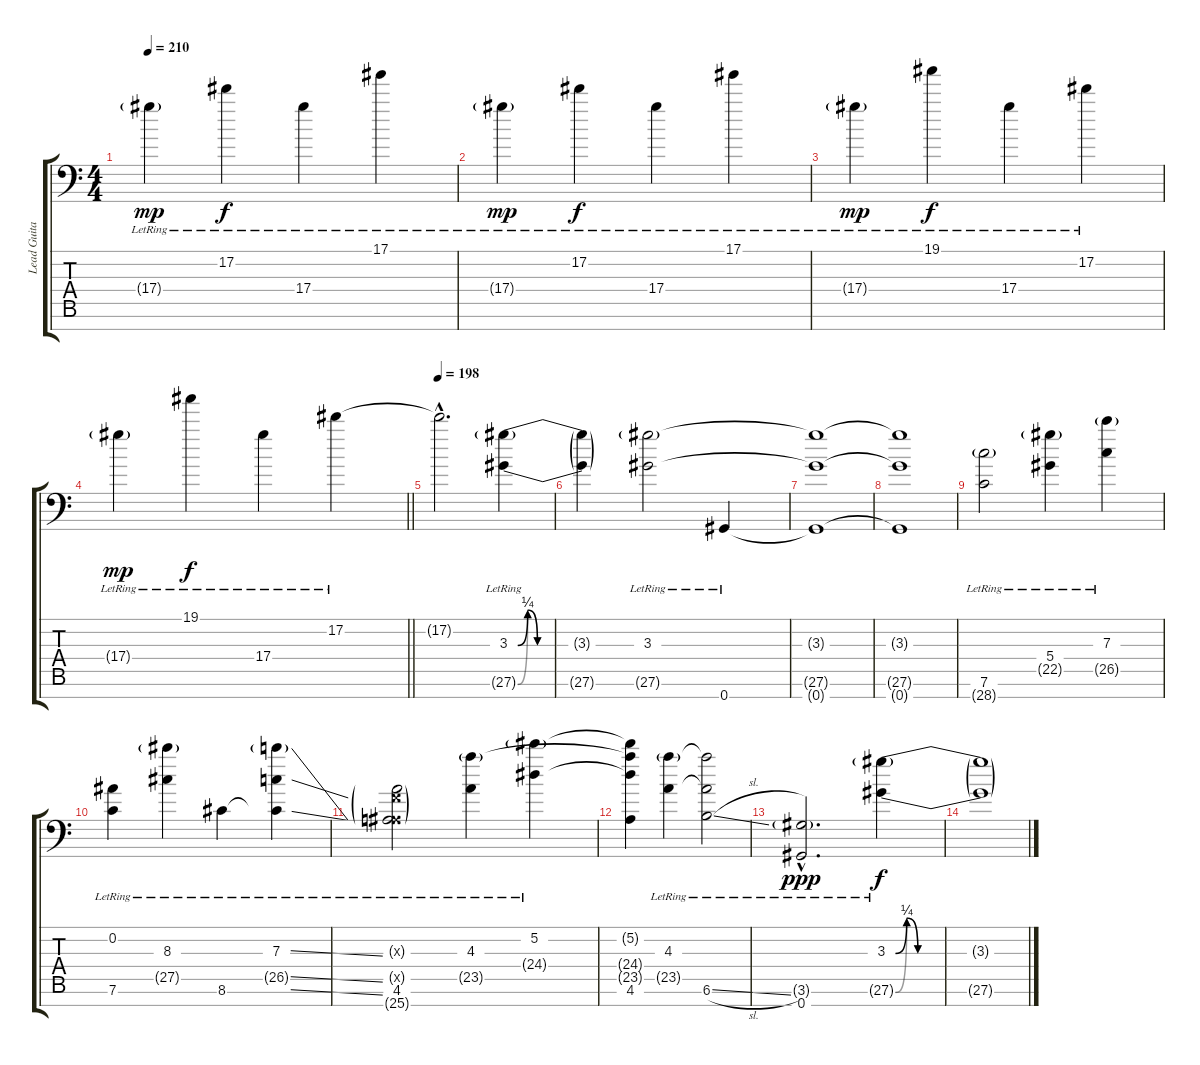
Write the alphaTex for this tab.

\track ("Lead Guitar #1" "Lead Guita") {instrument electricguitarjazz}
\staff {score tabs}
\tuning (Eb4 Bb3 F3 Eb3 Bb2 F2 Ab1) {hide}
\ts (4 4)
\tempo 210
\clef f4
\ks c
17.4{g lr}.4{dy mp} 17.2{lr}.4{dy f} 17.4{lr}.4 17.1{lr}.4 |
17.4{g lr}.4{dy mp} 17.2{lr}.4{dy f} 17.4{lr}.4 17.1{lr}.4 |
17.4{g lr}.4{dy mp} 19.1{lr}.4{dy f} 17.4{lr}.4 17.2{lr}.4 |
\barLineRight lightlight
17.4{g lr}.4{dy mp} 19.1{lr}.4{dy f} 17.4{lr}.4 17.2{lr}.4 |
\section ("" "")
\tempo 198
17.2{hac t}.2{d instrument electricguitarclean} (3.3{be (custom 0 0 5 1 10 0 60 0) lr} 27.6{be (custom 0 0 5 1 10 0 15 0 60 0) g lr}).4 |
(3.3{t} 27.6{t}).4 (3.3{lr} 27.6{g lr}).2 0.7{lr}.4 |
(3.3{t} 27.6{t} 0.7{t}).1 |
(3.3{t} 27.6{t} 0.7{t}).1 |
(7.6{lr} 28.7{g lr}).2 (5.4{lr} 22.5{g lr}).4 (7.3{lr} 26.5{g lr}).4 |
(0.2 7.6{lr}).4 (8.3{lr} 27.5{g lr}).4 8.6{lr}.4 (7.3{ss lr} 26.5{ss g lr} 8.6{ss t}).4 |
(0.3{g x} 0.5{g x} 4.6{lr} 25.7{g lr}).2 (4.3{lr} 23.5{g lr}).4 (5.2{lr} 24.4{g lr}).4 |
(5.2{t} 24.4{t} 23.5{t} 4.6).4 (4.3{lr} 23.5{g lr}).4 (4.3{t} 23.5{t} 6.6{sl lr}).2 |
(3.6{g hac} 0.7{hac lr}).2{d dy ppp} (3.3{be (custom 0 0 5 1 10 0 60 0) lr} 27.6{be (custom 0 0 5 1 10 0 15 0 60 0) g lr}).4{dy f} |
(3.3{t} 27.6{t}).1
